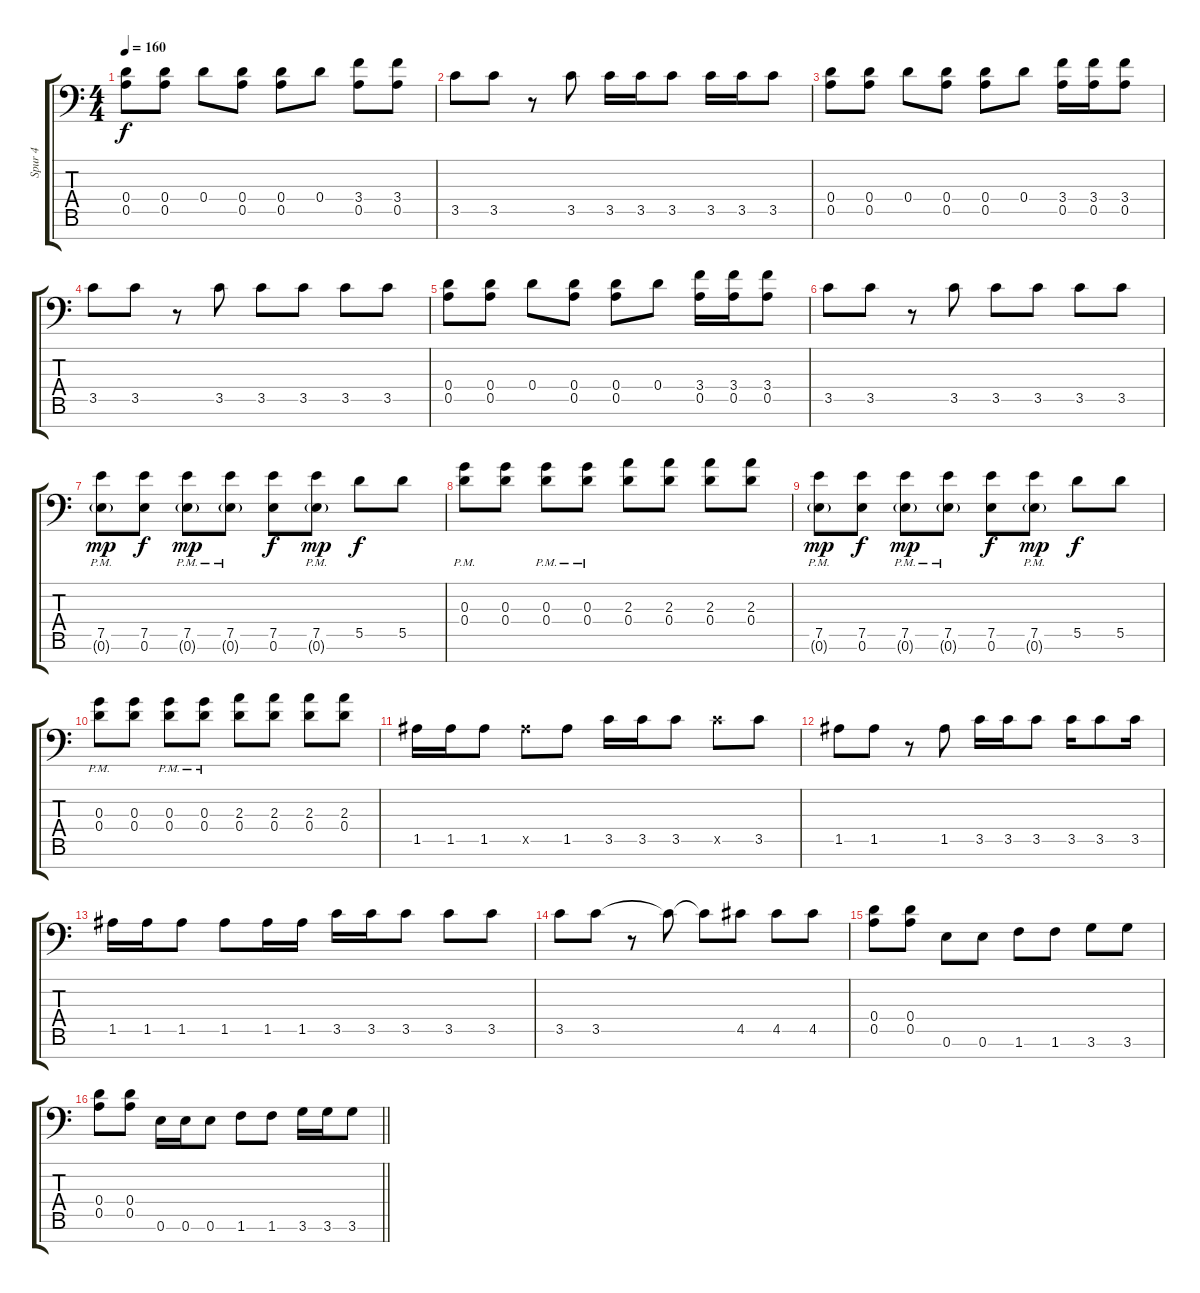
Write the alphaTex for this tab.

\track ("Spur 4" "Spur 4") {instrument distortionguitar}
\staff {score tabs}
\tuning (E4 B3 G3 D3 A2 E2 C-1) {hide}
\ts (4 4)
\tempo 160
\clef f4
\ks c
(0.4 0.5).8{dy f} (0.4 0.5).8 0.4.8 (0.4 0.5).8 (0.4 0.5).8 0.4.8 (3.4 0.5).8 (3.4 0.5).8 |
3.5.8 3.5.8 r.8 3.5.8 3.5.16 3.5.16 3.5.8 3.5.16 3.5.16 3.5.8 |
(0.4 0.5).8 (0.4 0.5).8 0.4.8 (0.4 0.5).8 (0.4 0.5).8 0.4.8 (3.4 0.5).16 (3.4 0.5).16 (3.4 0.5).8 |
3.5.8 3.5.8 r.8 3.5.8 3.5.8 3.5.8 3.5.8 3.5.8 |
(0.4 0.5).8 (0.4 0.5).8 0.4.8 (0.4 0.5).8 (0.4 0.5).8 0.4.8 (3.4 0.5).16 (3.4 0.5).16 (3.4 0.5).8 |
3.5.8 3.5.8 r.8 3.5.8 3.5.8 3.5.8 3.5.8 3.5.8 |
(7.5{pm} 0.6{g}).8{dy mp} (7.5 0.6).8{dy f} (7.5{pm} 0.6{g}).8{dy mp} (7.5{pm} 0.6{g}).8 (7.5 0.6).8{dy f} (7.5{pm} 0.6{g}).8{dy mp} 5.5.8{dy f} 5.5.8 |
(0.3{pm} 0.4).8 (0.3 0.4).8 (0.3{pm} 0.4).8 (0.3{pm} 0.4).8 (2.3 0.4).8 (2.3 0.4).8 (2.3 0.4).8 (2.3 0.4).8 |
(7.5{pm} 0.6{g}).8{dy mp} (7.5 0.6).8{dy f} (7.5{pm} 0.6{g}).8{dy mp} (7.5{pm} 0.6{g}).8 (7.5 0.6).8{dy f} (7.5{pm} 0.6{g}).8{dy mp} 5.5.8{dy f} 5.5.8 |
(0.3{pm} 0.4).8 (0.3 0.4).8 (0.3{pm} 0.4).8 (0.3{pm} 0.4).8 (2.3 0.4).8 (2.3 0.4).8 (2.3 0.4).8 (2.3 0.4).8 |
1.5.16 1.5.16 1.5.8 1.5{x}.8 1.5.8 3.5.16 3.5.16 3.5.8 3.5{x}.8 3.5.8 |
1.5.8 1.5.8 r.8 1.5.8 3.5.16 3.5.16 3.5.8 3.5.16 3.5.8 3.5.16 |
1.5.16 1.5.16 1.5.8 1.5.8 1.5.16 1.5.16 3.5.16 3.5.16 3.5.8 3.5.8 3.5.8 |
3.5.8 3.5.8 r.8 3.5{t}.8 3.5{t}.8 4.5.8 4.5.8 4.5.8 |
(0.4 0.5).8 (0.4 0.5).8 0.6.8 0.6.8 1.6.8 1.6.8 3.6.8 3.6.8 |
\barLineRight lightlight
(0.4 0.5).8 (0.4 0.5).8 0.6.16 0.6.16 0.6.8 1.6.8 1.6.8 3.6.16 3.6.16 3.6.8
